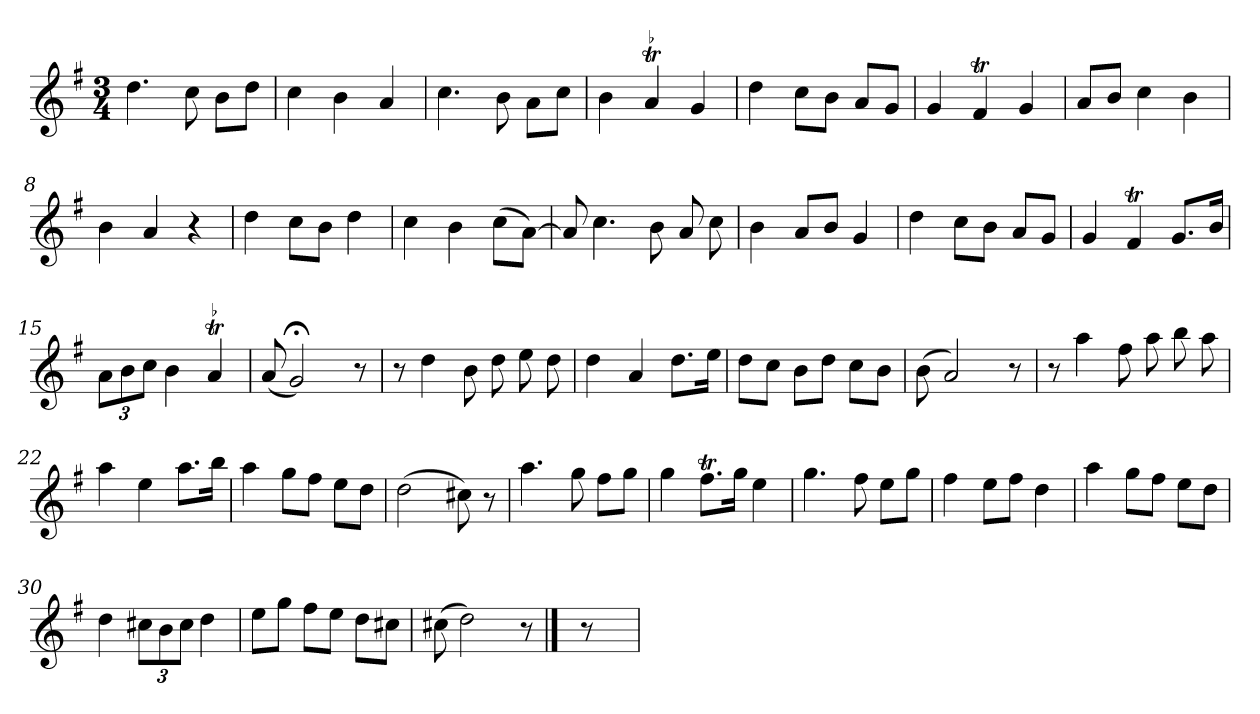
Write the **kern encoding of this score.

**kern
*part1
*staff1
*clefG2
*k[f#]
*G:
*M3/4
*MM120
=1
4.dd
8cc
8b\L
8dd\J
=2
4cc
4b
4a
=3
4.cc
8b
8a\L
8cc\J
=4
4b
!LO:TR:acc=-
4at
4g
=5
4dd
8cc\L
8b\J
8a/L
8g/J
=6
4g
4f#t
4g
=7
8a/L
8b/J
4cc
4b
=8
4b
4a
4r
=9
4dd
8cc\L
8b\J
4dd
=10
4cc
4b
(8cc\L
[8a\J)
=11
8a]
4.cc
8b
8a
8cc
=12
4b
8a/L
8b/J
4g
=13
4dd
8cc\L
8b\J
8a/L
8g/J
=14
4g
4f#t
8.g/L
16b/Jk
=15
12a\L
12b\
12cc\J
4b
!LO:TR:acc=-
4at
=16
(8a
2g;<)
8r
=17
8r
4dd
8b
8dd
8ee
8dd
=18
4dd
4a
8.dd\L
16ee\Jk
=19
8dd\L
8cc\J
8b\L
8dd\J
8cc\L
8b\J
=20
(8b
2a)
8r
=21
8r
4aa
8ff#
8aa
8bb
8aa
=22
4aa
4ee
8.aa\L
16bb\Jk
=23
4aa
8gg\L
8ff#\J
8ee\L
8dd\J
=24
(2dd
8cc#X)
8r
=25
4.aa
8gg
8ff#\L
8gg\J
=26
4gg
8.ff#t\L
16gg\Jk
4ee
=27
4.gg
8ff#
8ee\L
8gg\J
=28
4ff#
8ee\L
8ff#\J
4dd
=29
4aa
8gg\L
8ff#\J
8ee\L
8dd\J
=30
4dd
12cc#X\L
12b\
12cc#\J
4dd
=31
8ee\L
8gg\J
8ff#\L
8ee\J
8dd\L
8cc#X\J
=32
(8cc#X
2dd)
8r
==33
8r
=
*-
